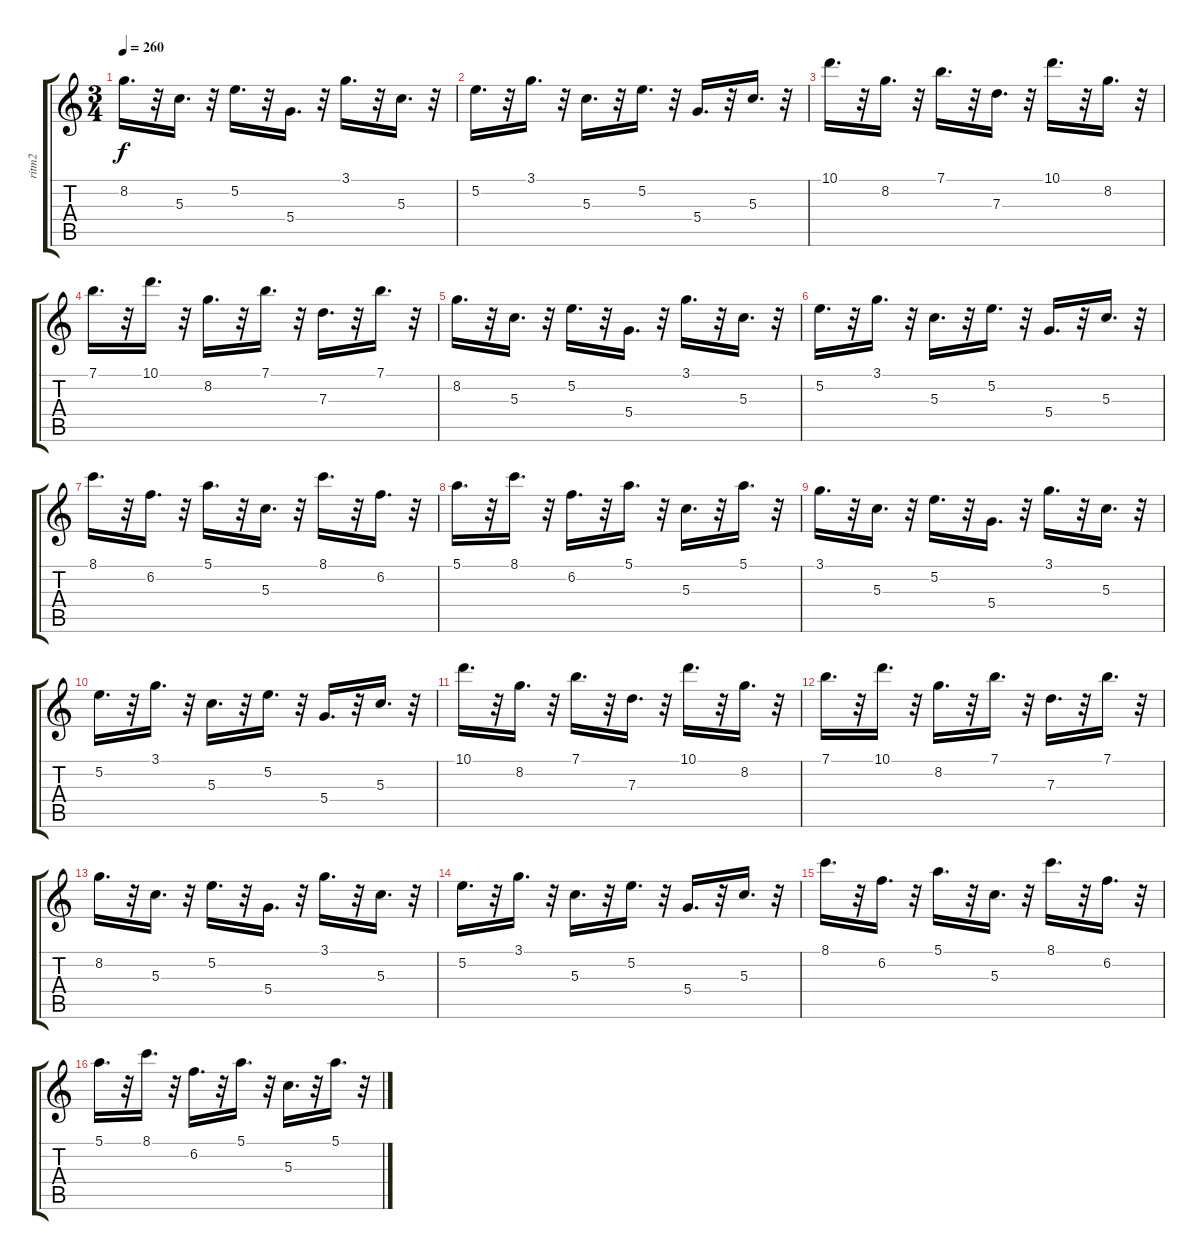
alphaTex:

\track ("ritm2" "ritm2") {instrument banjo}
\staff {score tabs}
\tuning (E4 B3 G3 D3 A2 E2) {hide}
\displaytranspose 12
\ts (3 4)
\tempo 260
\clef g2
\ks c
8.2.16{d dy f} r.32 5.3.16{d} r.32 5.2.16{d} r.32 5.4.16{d} r.32 3.1.16{d} r.32 5.3.16{d} r.32 |
5.2.16{d} r.32 3.1.16{d} r.32 5.3.16{d} r.32 5.2.16{d} r.32 5.4.16{d} r.32 5.3.16{d} r.32 |
10.1.16{d} r.32 8.2.16{d} r.32 7.1.16{d} r.32 7.3.16{d} r.32 10.1.16{d} r.32 8.2.16{d} r.32 |
7.1.16{d} r.32 10.1.16{d} r.32 8.2.16{d} r.32 7.1.16{d} r.32 7.3.16{d} r.32 7.1.16{d} r.32 |
8.2.16{d} r.32 5.3.16{d} r.32 5.2.16{d} r.32 5.4.16{d} r.32 3.1.16{d} r.32 5.3.16{d} r.32 |
5.2.16{d} r.32 3.1.16{d} r.32 5.3.16{d} r.32 5.2.16{d} r.32 5.4.16{d} r.32 5.3.16{d} r.32 |
8.1.16{d} r.32 6.2.16{d} r.32 5.1.16{d} r.32 5.3.16{d} r.32 8.1.16{d} r.32 6.2.16{d} r.32 |
5.1.16{d} r.32 8.1.16{d} r.32 6.2.16{d} r.32 5.1.16{d} r.32 5.3.16{d} r.32 5.1.16{d} r.32 |
3.1.16{d} r.32 5.3.16{d} r.32 5.2.16{d} r.32 5.4.16{d} r.32 3.1.16{d} r.32 5.3.16{d} r.32 |
5.2.16{d} r.32 3.1.16{d} r.32 5.3.16{d} r.32 5.2.16{d} r.32 5.4.16{d} r.32 5.3.16{d} r.32 |
10.1.16{d} r.32 8.2.16{d} r.32 7.1.16{d} r.32 7.3.16{d} r.32 10.1.16{d} r.32 8.2.16{d} r.32 |
7.1.16{d} r.32 10.1.16{d} r.32 8.2.16{d} r.32 7.1.16{d} r.32 7.3.16{d} r.32 7.1.16{d} r.32 |
8.2.16{d} r.32 5.3.16{d} r.32 5.2.16{d} r.32 5.4.16{d} r.32 3.1.16{d} r.32 5.3.16{d} r.32 |
5.2.16{d} r.32 3.1.16{d} r.32 5.3.16{d} r.32 5.2.16{d} r.32 5.4.16{d} r.32 5.3.16{d} r.32 |
8.1.16{d} r.32 6.2.16{d} r.32 5.1.16{d} r.32 5.3.16{d} r.32 8.1.16{d} r.32 6.2.16{d} r.32 |
5.1.16{d} r.32 8.1.16{d} r.32 6.2.16{d} r.32 5.1.16{d} r.32 5.3.16{d} r.32 5.1.16{d} r.32
